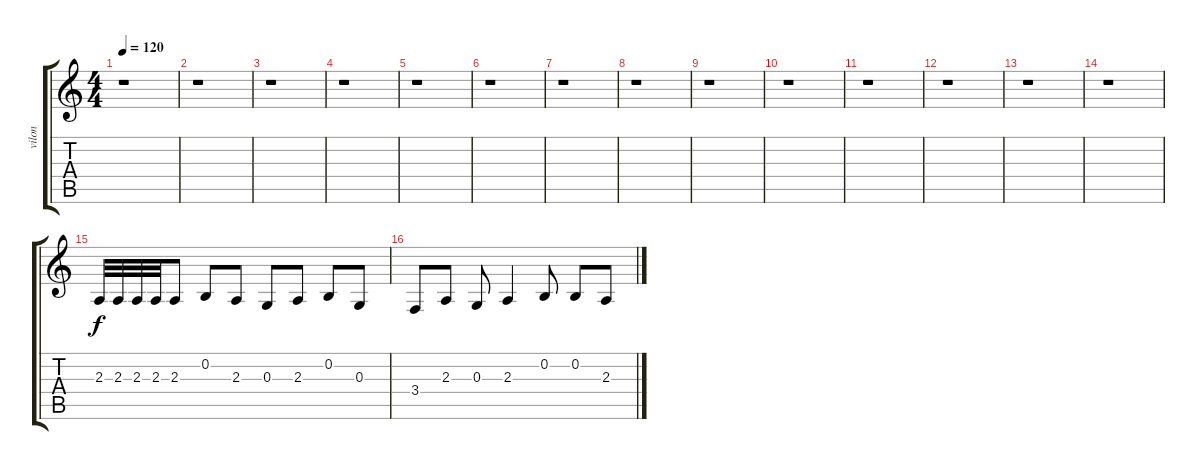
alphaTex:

\track ("vilon" "vilon") {instrument violin}
\staff {score tabs}
\tuning (E4 B3 G3 D3 A2 E2) {hide}
\ts (4 4)
\tempo 120
\clef g2
\ks c
r.1{dy f instrument violin} |
r.1 |
r.1 |
r.1 |
r.1 |
r.1 |
r.1 |
r.1 |
r.1 |
r.1 |
r.1 |
r.1 |
r.1 |
r.1 |
2.3.32 2.3.32 2.3.32 2.3.32 2.3.8 0.2.8 2.3.8 0.3.8 2.3.8 0.2.8 0.3.8 |
3.4.8 2.3.8 0.3.8 2.3.4 0.2.8 0.2.8 2.3.8
